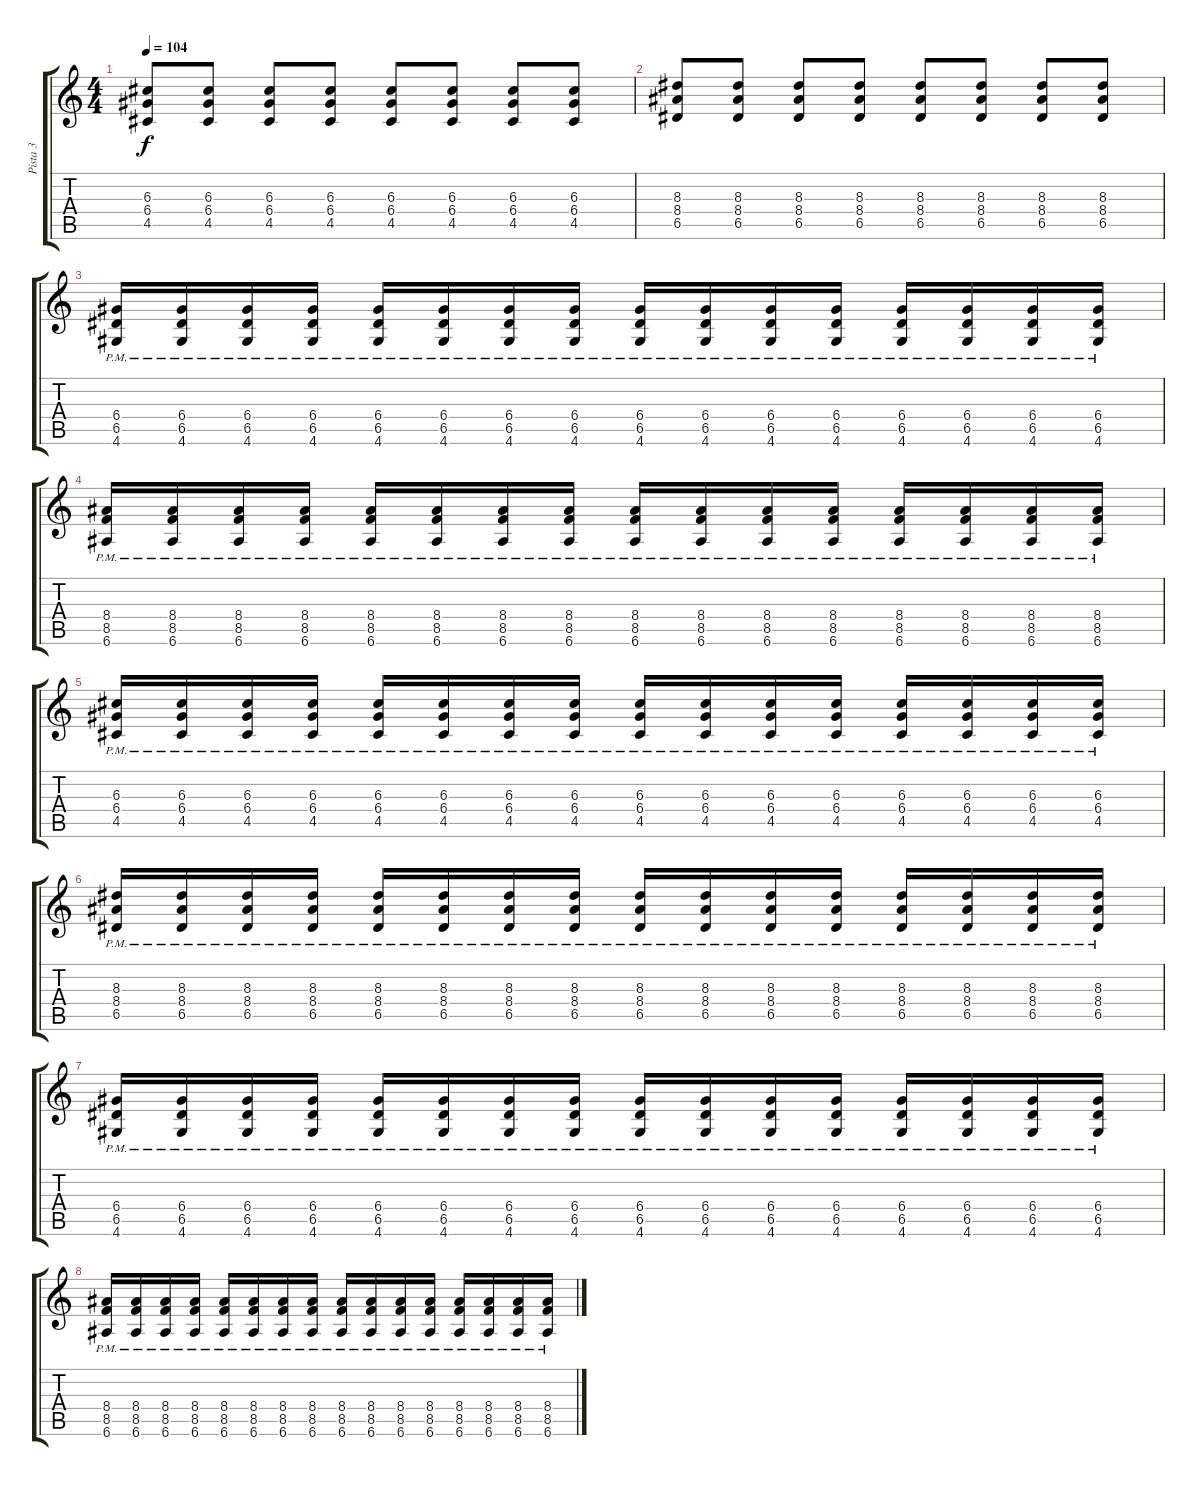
\track ("Pista 3" "Pista 3") {instrument distortionguitar}
\staff {score tabs}
\tuning (E4 B3 G3 D3 A2 E2) {hide}
\ts (4 4)
\tempo 104
\clef g2
\ks c
(6.3 6.4 4.5).8{dy f} (6.3 6.4 4.5).8 (6.3 6.4 4.5).8 (6.3 6.4 4.5).8 (6.3 6.4 4.5).8 (6.3 6.4 4.5).8 (6.3 6.4 4.5).8 (6.3 6.4 4.5).8 |
(8.3 8.4 6.5).8 (8.3 8.4 6.5).8 (8.3 8.4 6.5).8 (8.3 8.4 6.5).8 (8.3 8.4 6.5).8 (8.3 8.4 6.5).8 (8.3 8.4 6.5).8 (8.3 8.4 6.5).8 |
(6.4{pm} 6.5{pm} 4.6{pm}).16 (6.4{pm} 6.5{pm} 4.6{pm}).16 (6.4{pm} 6.5{pm} 4.6{pm}).16 (6.4{pm} 6.5{pm} 4.6{pm}).16 (6.4{pm} 6.5{pm} 4.6{pm}).16 (6.4{pm} 6.5{pm} 4.6{pm}).16 (6.4{pm} 6.5{pm} 4.6{pm}).16 (6.4{pm} 6.5{pm} 4.6{pm}).16 (6.4{pm} 6.5{pm} 4.6{pm}).16 (6.4{pm} 6.5{pm} 4.6{pm}).16 (6.4{pm} 6.5{pm} 4.6{pm}).16 (6.4{pm} 6.5{pm} 4.6{pm}).16 (6.4{pm} 6.5{pm} 4.6{pm}).16 (6.4{pm} 6.5{pm} 4.6{pm}).16 (6.4{pm} 6.5{pm} 4.6{pm}).16 (6.4{pm} 6.5{pm} 4.6{pm}).16 |
(8.4{pm} 8.5{pm} 6.6{pm}).16 (8.4{pm} 8.5{pm} 6.6{pm}).16 (8.4{pm} 8.5{pm} 6.6{pm}).16 (8.4{pm} 8.5{pm} 6.6{pm}).16 (8.4{pm} 8.5{pm} 6.6{pm}).16 (8.4{pm} 8.5{pm} 6.6{pm}).16 (8.4{pm} 8.5{pm} 6.6{pm}).16 (8.4{pm} 8.5{pm} 6.6{pm}).16 (8.4{pm} 8.5{pm} 6.6{pm}).16 (8.4{pm} 8.5{pm} 6.6{pm}).16 (8.4{pm} 8.5{pm} 6.6{pm}).16 (8.4{pm} 8.5{pm} 6.6{pm}).16 (8.4{pm} 8.5{pm} 6.6{pm}).16 (8.4{pm} 8.5{pm} 6.6{pm}).16 (8.4{pm} 8.5{pm} 6.6{pm}).16 (8.4{pm} 8.5{pm} 6.6{pm}).16 |
(6.3{pm} 6.4{pm} 4.5{pm}).16 (6.3{pm} 6.4{pm} 4.5{pm}).16 (6.3{pm} 6.4{pm} 4.5{pm}).16 (6.3{pm} 6.4{pm} 4.5{pm}).16 (6.3{pm} 6.4{pm} 4.5{pm}).16 (6.3{pm} 6.4{pm} 4.5{pm}).16 (6.3{pm} 6.4{pm} 4.5{pm}).16 (6.3{pm} 6.4{pm} 4.5{pm}).16 (6.3{pm} 6.4{pm} 4.5{pm}).16 (6.3{pm} 6.4{pm} 4.5{pm}).16 (6.3{pm} 6.4{pm} 4.5{pm}).16 (6.3{pm} 6.4{pm} 4.5{pm}).16 (6.3{pm} 6.4{pm} 4.5{pm}).16 (6.3{pm} 6.4{pm} 4.5{pm}).16 (6.3{pm} 6.4{pm} 4.5{pm}).16 (6.3{pm} 6.4{pm} 4.5{pm}).16 |
(8.3{pm} 8.4{pm} 6.5{pm}).16 (8.3{pm} 8.4{pm} 6.5{pm}).16 (8.3{pm} 8.4{pm} 6.5{pm}).16 (8.3{pm} 8.4{pm} 6.5{pm}).16 (8.3{pm} 8.4{pm} 6.5{pm}).16 (8.3{pm} 8.4{pm} 6.5{pm}).16 (8.3{pm} 8.4{pm} 6.5{pm}).16 (8.3{pm} 8.4{pm} 6.5{pm}).16 (8.3{pm} 8.4{pm} 6.5{pm}).16 (8.3{pm} 8.4{pm} 6.5{pm}).16 (8.3{pm} 8.4{pm} 6.5{pm}).16 (8.3{pm} 8.4{pm} 6.5{pm}).16 (8.3{pm} 8.4{pm} 6.5{pm}).16 (8.3{pm} 8.4{pm} 6.5{pm}).16 (8.3{pm} 8.4{pm} 6.5{pm}).16 (8.3{pm} 8.4{pm} 6.5{pm}).16 |
(6.4{pm} 6.5{pm} 4.6{pm}).16 (6.4{pm} 6.5{pm} 4.6{pm}).16 (6.4{pm} 6.5{pm} 4.6{pm}).16 (6.4{pm} 6.5{pm} 4.6{pm}).16 (6.4{pm} 6.5{pm} 4.6{pm}).16 (6.4{pm} 6.5{pm} 4.6{pm}).16 (6.4{pm} 6.5{pm} 4.6{pm}).16 (6.4{pm} 6.5{pm} 4.6{pm}).16 (6.4{pm} 6.5{pm} 4.6{pm}).16 (6.4{pm} 6.5{pm} 4.6{pm}).16 (6.4{pm} 6.5{pm} 4.6{pm}).16 (6.4{pm} 6.5{pm} 4.6{pm}).16 (6.4{pm} 6.5{pm} 4.6{pm}).16 (6.4{pm} 6.5{pm} 4.6{pm}).16 (6.4{pm} 6.5{pm} 4.6{pm}).16 (6.4{pm} 6.5{pm} 4.6{pm}).16 |
(8.4{pm} 8.5{pm} 6.6{pm}).16 (8.4{pm} 8.5{pm} 6.6{pm}).16 (8.4{pm} 8.5{pm} 6.6{pm}).16 (8.4{pm} 8.5{pm} 6.6{pm}).16 (8.4{pm} 8.5{pm} 6.6{pm}).16 (8.4{pm} 8.5{pm} 6.6{pm}).16 (8.4{pm} 8.5{pm} 6.6{pm}).16 (8.4{pm} 8.5{pm} 6.6{pm}).16 (8.4{pm} 8.5{pm} 6.6{pm}).16 (8.4{pm} 8.5{pm} 6.6{pm}).16 (8.4{pm} 8.5{pm} 6.6{pm}).16 (8.4{pm} 8.5{pm} 6.6{pm}).16 (8.4{pm} 8.5{pm} 6.6{pm}).16 (8.4{pm} 8.5{pm} 6.6{pm}).16 (8.4{pm} 8.5{pm} 6.6{pm}).16 (8.4{pm} 8.5{pm} 6.6{pm}).16
